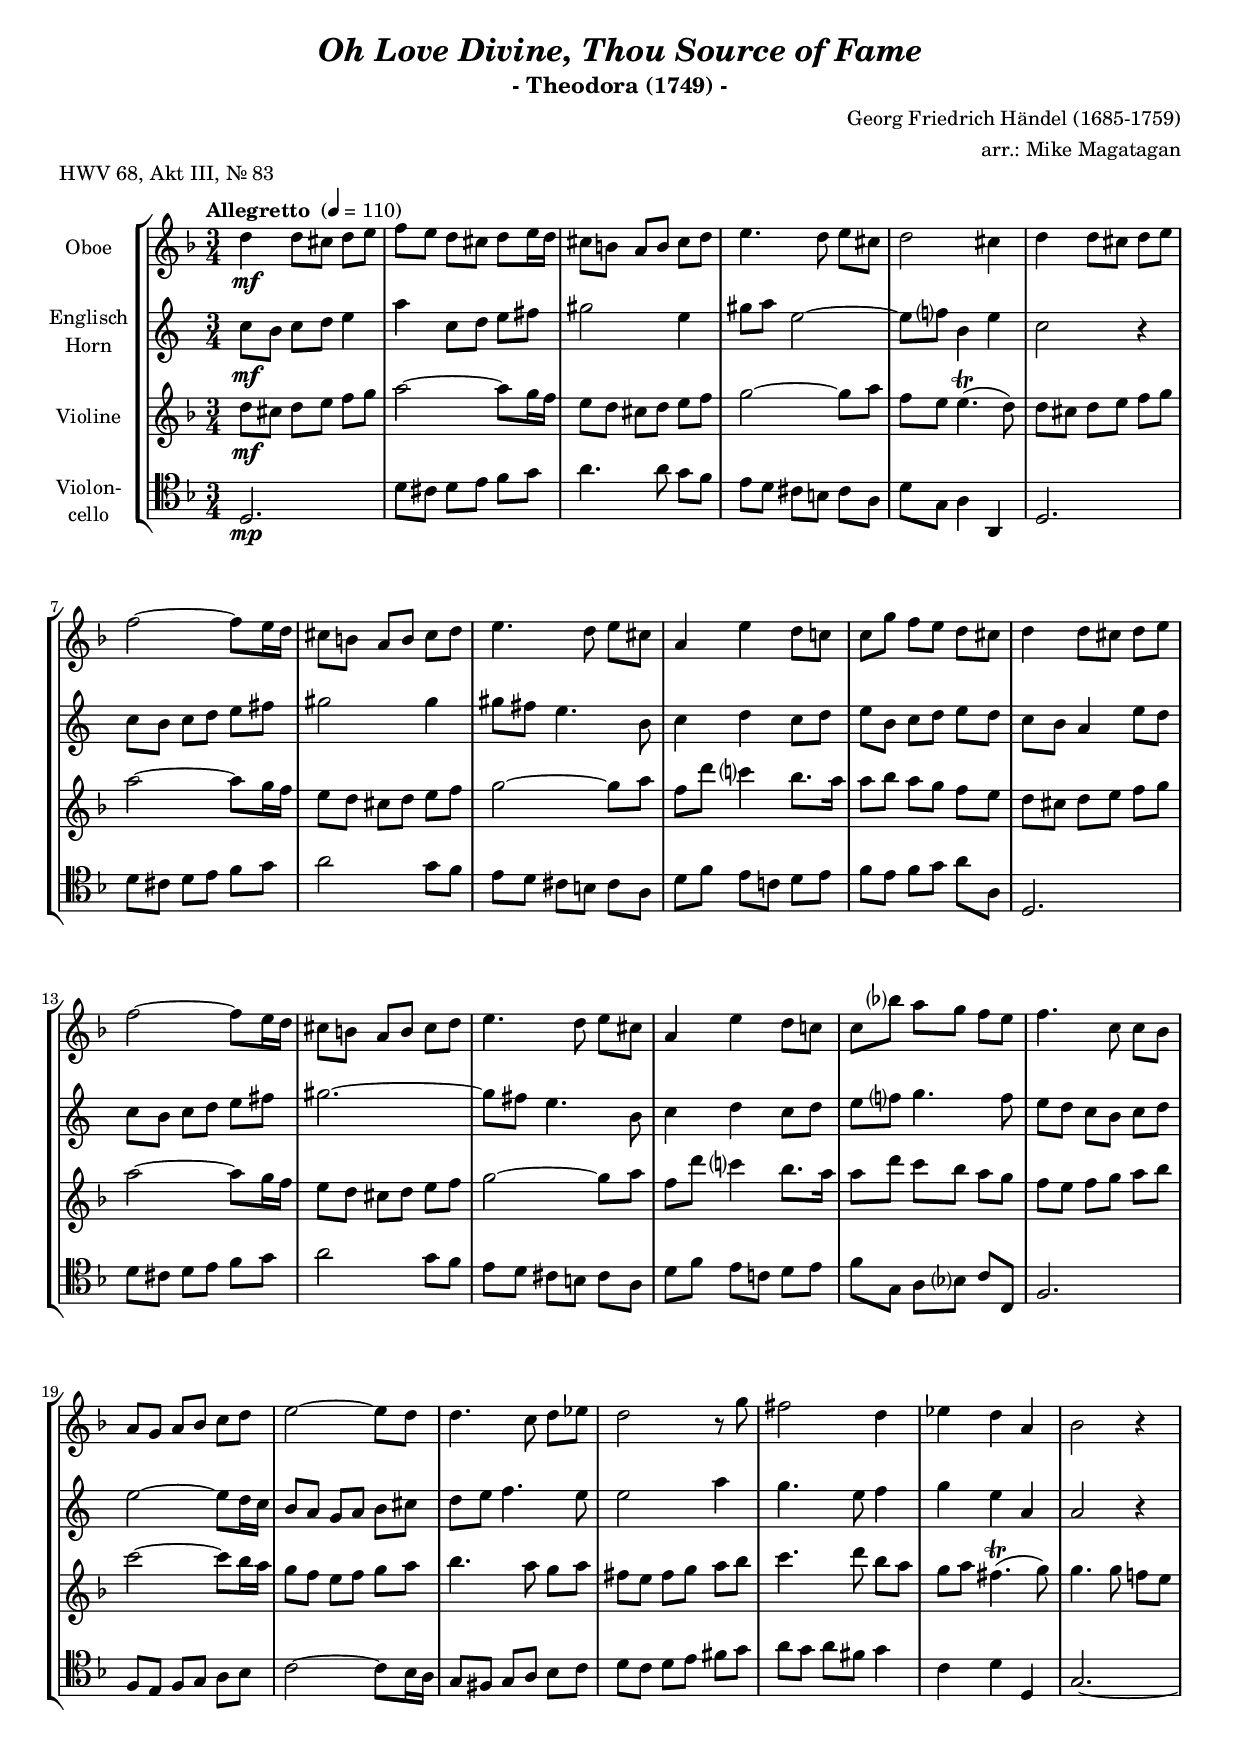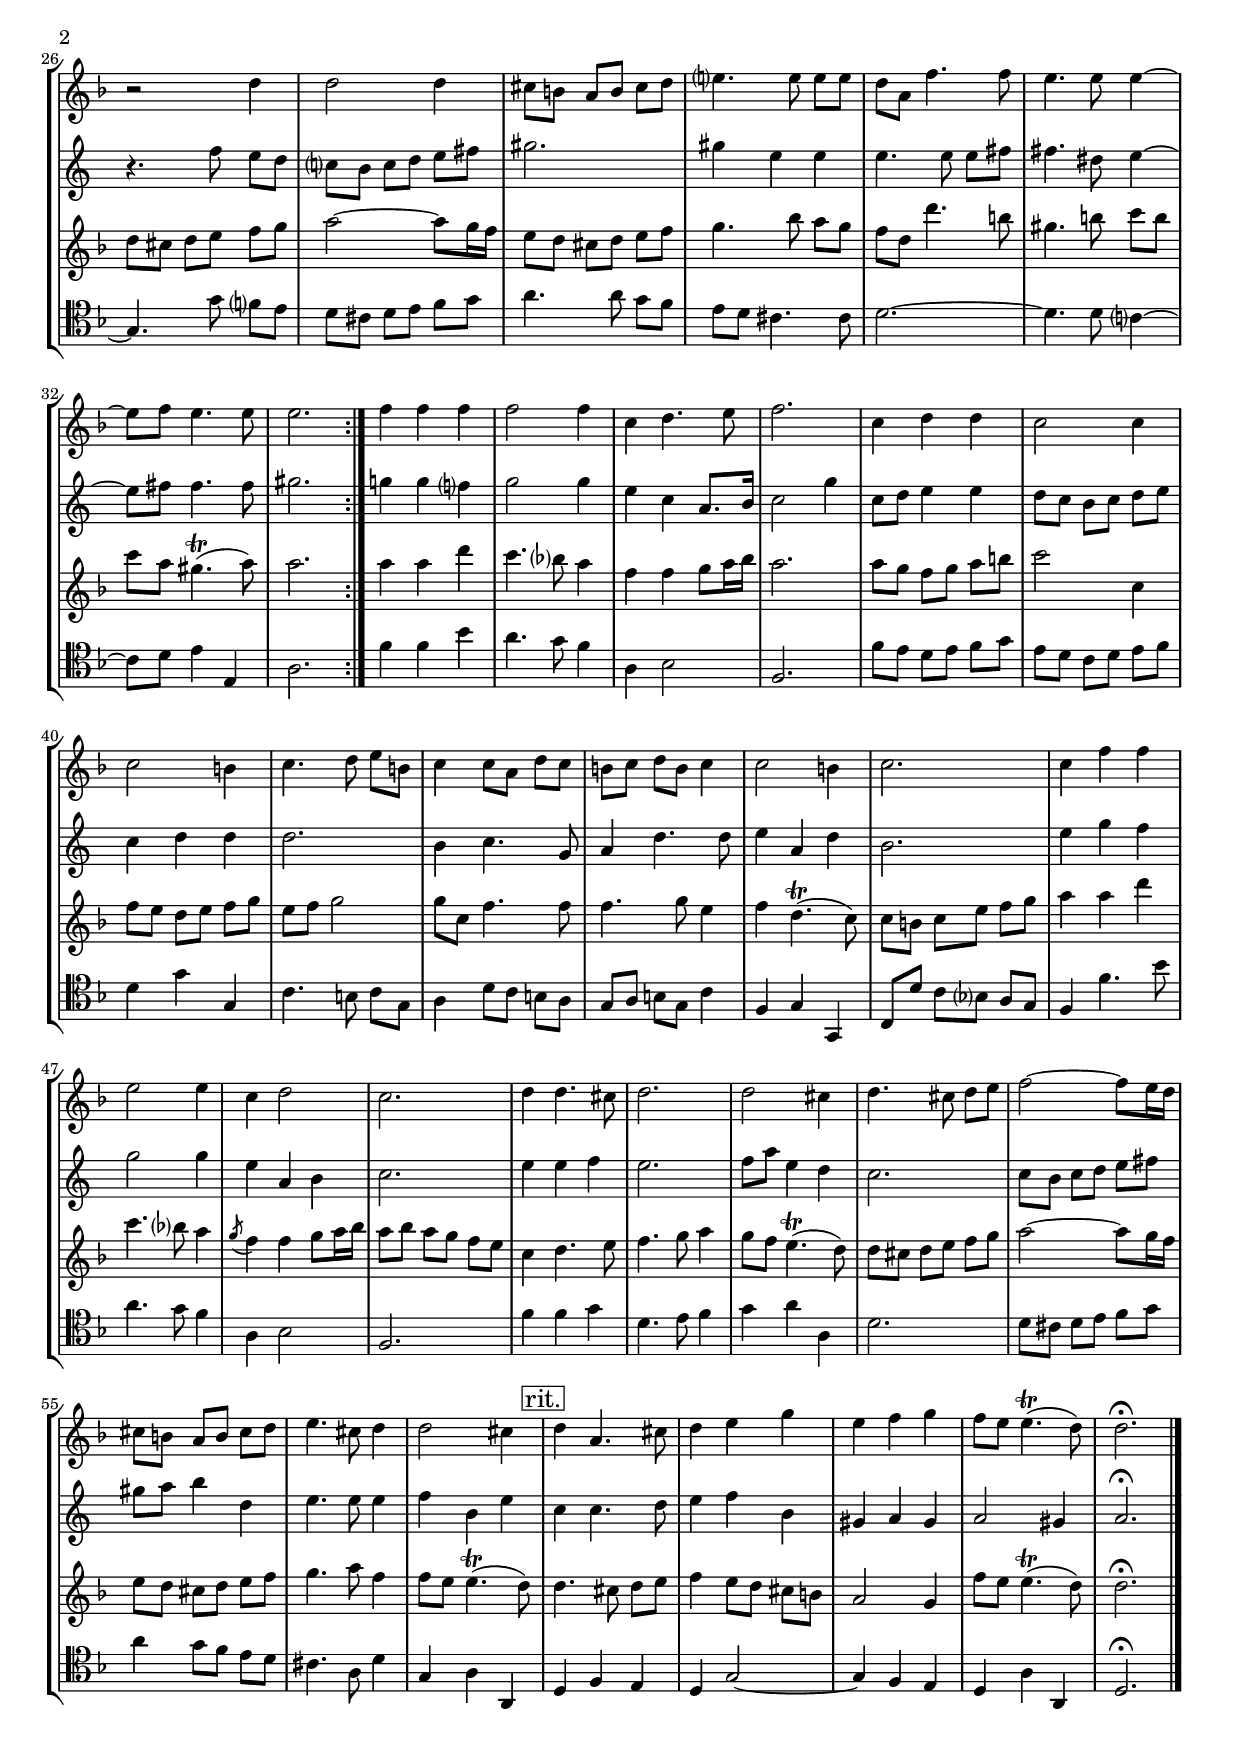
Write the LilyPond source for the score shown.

\version "2.18.2"
\include "deutsch.ly"
  
#(set-global-staff-size 17.5)

\header {
  title     = \markup \bold \italic "Oh Love Divine, Thou Source of Fame"
  subtitle  = "- Theodora (1749) -"
  composer  = "Georg Friedrich Händel (1685-1759)"
  arranger  = "arr.: Mike Magatagan"
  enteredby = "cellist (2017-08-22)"
  piece     = "HWV 68, Akt III, Nr. 83"
}

voiceconsts = {
  \key a \minor
  \clef "treble"
  \time 3/4
  \numericTimeSignature
  \compressFullBarRests
  % Set default beaming for all staves
  \set Timing.beamExceptions = #'()
  \set Timing.baseMoment     = #(ly:make-moment 1 4)
  \set Timing.beatStructure  = #'(1 1 1)
  \tempo "Allegretto " 4=110
}

mifl = "flute"
miob = "oboe"
mifh = "french horn"
mist = "string ensemble 1"
miba = "cello"

rit = \mark \markup \box "rit."

va = \relative c'' {
  \voiceconsts

  \repeat volta 2 {
    a4\mf a8 gis a h
    c h a gis a h16 a
    gis8 fis e fis gis a
    h4. a8 h gis
    a2 gis4
    a a8 gis a h

    c2~ c8 h16 a
    gis8 fis e fis gis a
    h4. a8 h gis
    e4 h' a8 g!
    g d' c h a gis
    a4 a8 gis a h
    c2~ c8 h16 a

    gis8 fis e fis gis a
    h4. a8 h gis
    e4 h' a8 g!
    g f'? e d c h
    c4. g8 g f
    e d e f g a
    h2~ h8 a

    a4. g8 a b
    a2 r8 d
    cis2 a4
    b a e
    f2 r4
    r2 a4
    a2 a4
    gis8 fis e fis gis a
    h?4. h8 h h

    a e c'4. c8
    h4. h8 h4~
    h8 c h4. h8
    h2.
  }
  c4 c c
  c2 c4
  g a4. h8
  c2.
  g4 a a
  g2 g4
  g2 fis4

  g4. a8 h fis
  g4 g8 e a g
  fis g a fis g4
  g2 fis4
  g2.
  g4 c c
  h2 h4
  g a2
  g2.
  a4 a4. gis8

  a2.
  a2 gis4
  a4. gis8 a h
  c2~ c8 h16 a
  gis8 fis e fis gis a
  h4. gis8 a4
  a2 gis4 \rit
  a e4. gis8

  a4 h d
  h c d
  c8 h h4.(\trill a8)
  a2.\fermata \bar "|."
}

vb = \relative c' {
  \voiceconsts

  \repeat volta 2 {
    c8\mf h c d e4
    a c,8 d e fis
    gis2 e4
    gis8 a e2~
    e8 f? h,4 e
    c2 r4
    c8 h c d e fis
    gis2 gis4

    gis8 fis e4. h8
    c4 d c8 d
    e h c d e d
    c h a4 e'8 d
    c h c d e fis
    gis2.~
    gis8 fis e4. h8

    c4 d c8 d
    e f? g4. f8
    e d c h c d
    e2~ e8 d16 c
    h8 a g a h cis
    d e f4. e8
    e2 a4

    g4. e8 f4
    g e a,
    a2 r4
    r4. f'8 e d
    c? h c d e fis
    gis2.
    gis4 e e
    e4. e8 e fis
    fis4. dis8 e4~

    e8 fis fis4. fis8
    gis2.
  }
  g!4 g f?
  g2 g4
  e c a8. h16
  c2 g'4
  c,8 d e4 e
  d8 c h c d e
  c4 d d
  d2.

  h4 c4. g8
  a4 d4. d8
  e4 a, d
  h2.
  e4 g f
  g2 g4
  e a, h
  c2.
  e4 e f
  e2.
  f8 a e4 d

  c2.
  c8 h c d e fis
  gis a h4 d,
  e4. e8 e4
  f h, e \rit
  c c4. d8
  e4 f h,
  gis a gis
  a2 gis4
  a2.\fermata \bar "|."
}

vc = \relative c'' {
  \voiceconsts

  \repeat volta 2 {
    a8\mf gis a h c d
    e2~ e8 d16 c
    h8 a gis a h c
    d2~ d8 e
    c h h4.(\trill a8)

    a gis a h c d
    e2~ e8 d16 c
    h8 a gis a h c
    d2~ d8 e
    c a' g?4 f8. e16
    e8 f e d c h
    a gis a h c d

    e2~ e8 d16 c
    h8 a gis a h c
    d2~ d8 e
    c a' g?4 f8. e16
    e8 a g f e d
    c h c d e f
    g2~ g8 f16 e

    d8 c h c d e
    f4. e8 d e
    cis h cis d e f
    g4. a8 f e
    d e cis4.(\trill d8)
    d4. d8 c! h

    a gis a h c d
    e2~ e8 d16 c
    h8 a gis a h c
    d4. f8 e d
    c a a'4. fis8
    dis4. fis8 g fis

    g e dis4.(\trill e8)
    e2.
  }
  e4 e a
  g4. f?8 e4
  c c d8 e16 f
  e2.
  e8 d c d e fis
  g2 g,4

  c8 h a h c d
  h c d2
  d8 g, c4. c8
  c4. d8 h4
  c a4.(\trill g8)
  g fis g h c d
  e4 e a

  g4. f?8 e4
  \acciaccatura d8 c4 c d8 e16 f
  e8 f e d c h
  g4 a4. h8
  c4. d8 e4
  d8 c h4.(\trill a8)

  a gis a h c d
  e2~ e8 d16 c
  h8 a gis a h c
  d4. e8 c4
  c8 h h4.(\trill a8) \rit
  a4. gis8 a h

  c4 h8 a gis fis
  e2 d4
  c'8 h h4.(\trill a8)
  a2.\fermata \bar "|."
}

vd = \relative c {
  \voiceconsts
  \clef "tenor"

  \repeat volta 2 {
    a2.\mp
    a'8 gis a h c d
    e4. e8 d c
    h a gis fis gis e
    a d, e4 e,
    a2.

    a'8 gis a h c d
    e2 d8 c
    h a gis fis gis e
    a c h g! a h
    c h c d e e,
    a,2.

    a'8 gis a h c d
    e2 d8 c
    h a gis fis gis e
    a c h g! a h
    c d, e f? g g,
    c2.
    c8 h c d e f

    g2~ g8 f16 e
    d8 cis d e f g
    a g a h cis d
    e d e cis d4
    g, a a,
    d2.~
    d4. d'8 c? h

    a gis a h c d
    e4. e8 d c
    h a gis4. gis8
    a2.~
    a4. a8 g?4~
    g8 a h4 h,
    e2.
  }
  c'4 c f

  e4. d8 c4
  e, f2
  c2.
  c'8 h a h c d
  h a g a h c
  a4 d d,
  g4. fis8 g d
  e4 a8 g fis e

  d e fis d g4
  c, d d,
  g8 a' g f? e d
  c4 c'4. f8
  e4. d8 c4
  e, f2
  c2.
  c'4 c d
  a4. h8 c4

  d e e,
  a2.
  a8 gis a h c d
  e4 d8 c h a
  gis4. e8 a4
  d, e e, \rit
  a c h
  a d2~
  d4 c h
  a e' e,
  a2.\fermata \bar "|."
}


music = \new StaffGroup <<
      \new Staff {
	\set Staff.midiInstrument = \miob
	\set Staff.instrumentName = \markup \center-column { "Oboe" }
	\transpose a d' { \va }
      }

      \new Staff {
	\set Staff.midiInstrument = \mifh
	\set Staff.instrumentName = \markup \center-column { "Englisch" "Horn" }
	\transpose a a' { \vb }
      }

      \new Staff {
	\set Staff.midiInstrument = \mist
	\set Staff.instrumentName = \markup \center-column { "Violine" }
	\transpose a d' { \vc }
      }

      \new Staff {
	\set Staff.midiInstrument = \miba
	\set Staff.instrumentName = \markup \center-column { "Violon-" "cello" }
	\transpose a d' { \vd }
      }
>>

\book {
  \score {
    \music
    \layout {}
  }

  \score {
    \unfoldRepeats \music

    \midi {
      \context {
        \Score
      }
    }
  }
}
